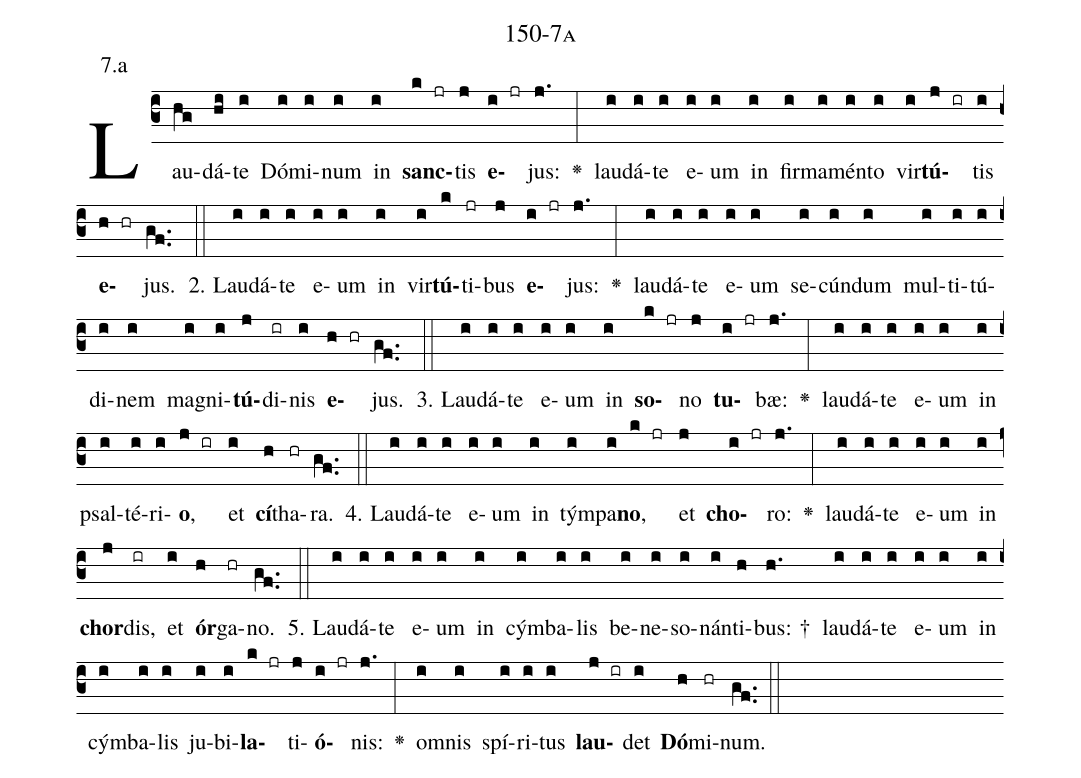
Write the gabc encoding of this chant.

name: 150-7a;
annotation: 7.a;
%%
(c3)Lau(hg)dá(hi)te(i) Dó(i)mi(i)num(i) in(i) <b>sanc</b>(k jr)tis(j) <b>e</b>(i jr)jus:(j.) <v>\greheightstar</v>(:) lau(i)dá(i)te(i) e(i)um(i) in(i) fir(i)ma(i)mén(i)to(i) vir(i)<b>tú</b>(j ir)tis(i) <b>e</b>(h hr)jus.(gf..) (::)
2. Lau(i)dá(i)te(i) e(i)um(i) in(i) vir(i)<b>tú</b>(k)ti(jr)bus(j) <b>e</b>(i jr)jus:(j.) <v>\greheightstar</v>(:) lau(i)dá(i)te(i) e(i)um(i) se(i)cún(i)dum(i) mul(i)ti(i)tú(i)di(i)nem(i) ma(i)gni(i)<b>tú</b>(j)di(ir)nis(i) <b>e</b>(h hr)jus.(gf..) (::)
3. Lau(i)dá(i)te(i) e(i)um(i) in(i) <b>so</b>(k jr)no(j) <b>tu</b>(i jr)bæ:(j.) <v>\greheightstar</v>(:) lau(i)dá(i)te(i) e(i)um(i) in(i) psal(i)té(i)ri(i)<b>o</b>,(j ir) et(i) <b>cí</b>(h)tha(hr)ra.(gf..) (::)
4. Lau(i)dá(i)te(i) e(i)um(i) in(i) tým(i)pa(i)<b>no</b>,(k jr) et(j) <b>cho</b>(i jr)ro:(j.) <v>\greheightstar</v>(:) lau(i)dá(i)te(i) e(i)um(i) in(i) <b>chor</b>(j)dis,(ir) et(i) <b>ór</b>(h)ga(hr)no.(gf..) (::)
5. Lau(i)dá(i)te(i) e(i)um(i) in(i) cým(i)ba(i)lis(i) be(i)ne(i)so(i)nán(i)ti(h)bus: †(h.) lau(i)dá(i)te(i) e(i)um(i) in(i) cým(i)ba(i)lis(i) ju(i)bi(i)<b>la</b>(k jr)ti(j)<b>ó</b>(i jr)nis:(j.) <v>\greheightstar</v>(:) om(i)nis(i) spí(i)ri(i)tus(i) <b>lau</b>(j ir)det(i) <b>Dó</b>(h)mi(hr)num.(gf..) (::)
